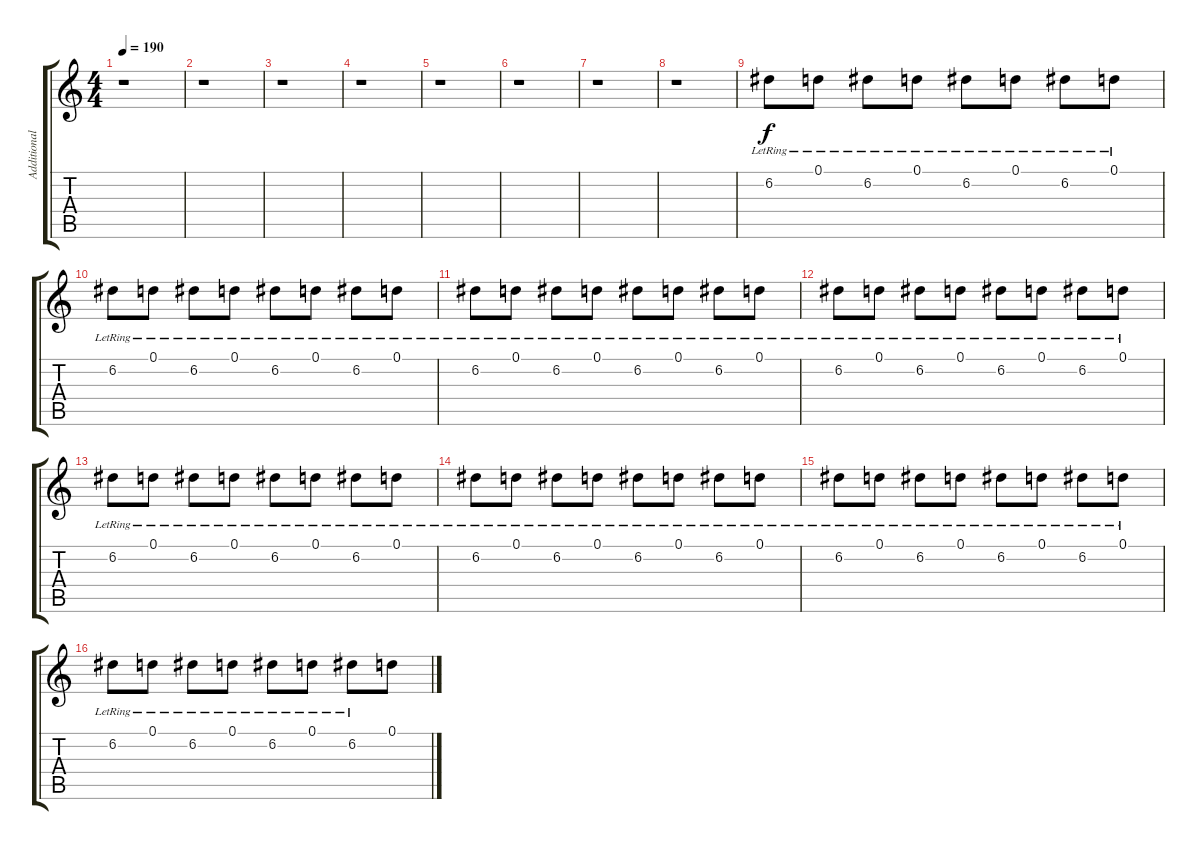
\track ("Additional guitar" "Additional") {instrument distortionguitar}
\staff {score tabs}
\tuning (D4 A3 F3 C3 G2 D2) {hide}
\ts (4 4)
\tempo 190
\clef g2
\ks c
r.1{dy f instrument distortionguitar} |
r.1 |
r.1 |
r.1 |
r.1 |
r.1 |
r.1 |
r.1 |
6.2{lr}.8 0.1{lr}.8 6.2{lr}.8 0.1{lr}.8 6.2{lr}.8 0.1{lr}.8 6.2{lr}.8 0.1{lr}.8 |
6.2{lr}.8 0.1{lr}.8 6.2{lr}.8 0.1{lr}.8 6.2{lr}.8 0.1{lr}.8 6.2{lr}.8 0.1{lr}.8 |
6.2{lr}.8 0.1{lr}.8 6.2{lr}.8 0.1{lr}.8 6.2{lr}.8 0.1{lr}.8 6.2{lr}.8 0.1{lr}.8 |
6.2{lr}.8 0.1{lr}.8 6.2{lr}.8 0.1{lr}.8 6.2{lr}.8 0.1{lr}.8 6.2{lr}.8 0.1{lr}.8 |
6.2{lr}.8 0.1{lr}.8 6.2{lr}.8 0.1{lr}.8 6.2{lr}.8 0.1{lr}.8 6.2{lr}.8 0.1{lr}.8 |
6.2{lr}.8 0.1{lr}.8 6.2{lr}.8 0.1{lr}.8 6.2{lr}.8 0.1{lr}.8 6.2{lr}.8 0.1{lr}.8 |
6.2{lr}.8 0.1{lr}.8 6.2{lr}.8 0.1{lr}.8 6.2{lr}.8 0.1{lr}.8 6.2{lr}.8 0.1{lr}.8 |
6.2{lr}.8 0.1{lr}.8 6.2{lr}.8 0.1{lr}.8 6.2{lr}.8 0.1{lr}.8 6.2{lr}.8 0.1.8
